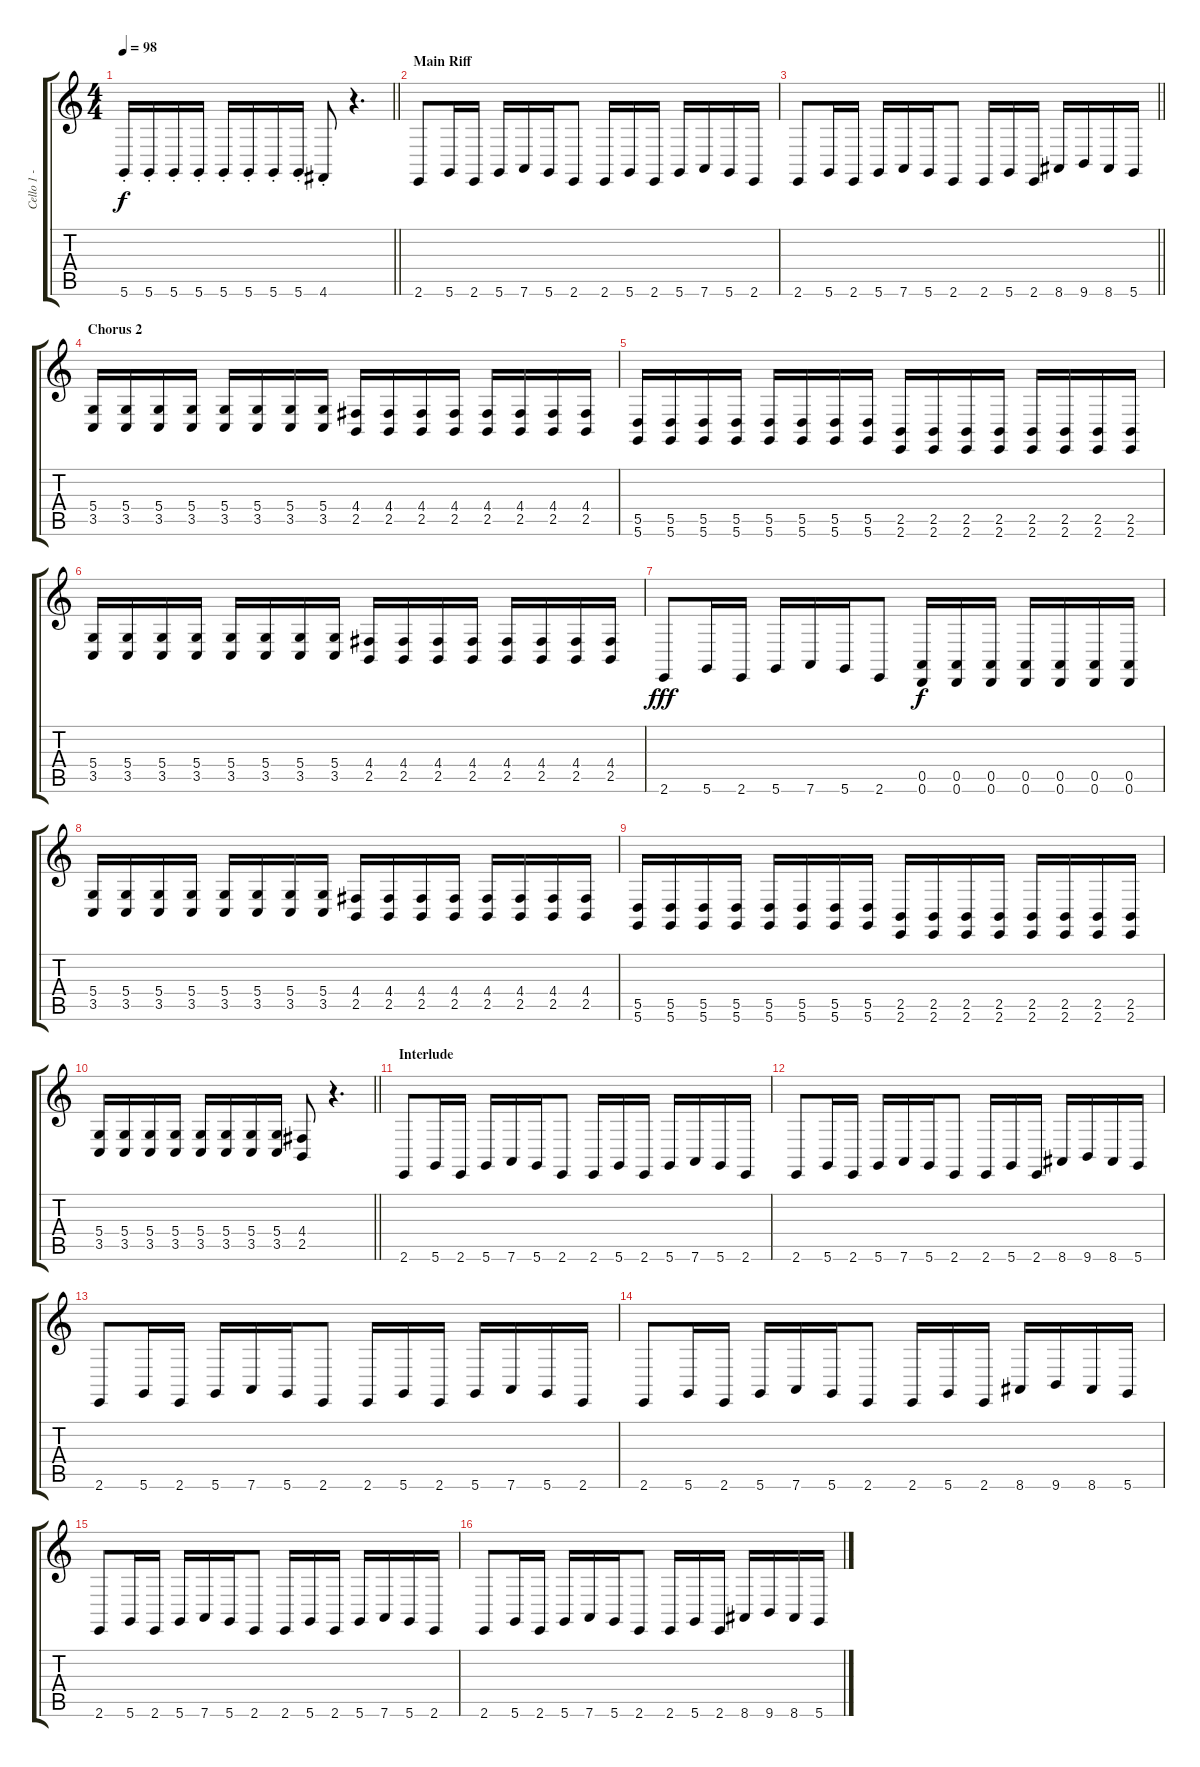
\track ("Cello 1 - Eicca" "Cello 1 - ") {instrument cello}
\staff {score tabs}
\tuning (E4 B3 G3 D3 A2 D2) {hide}
\ts (4 4)
\tempo 98
\clef g2
\barLineRight lightlight
\ks c
5.6{st}.16{dy f} 5.6{st}.16 5.6{st}.16 5.6{st}.16 5.6{st}.16 5.6{st}.16 5.6{st}.16 5.6{st}.16 4.6{st}.8 r.4{d} |
\section ("" "Main Riff")
2.6.8{balance 8} 5.6.16 2.6.16 5.6.16 7.6.16 5.6.16 2.6.8 2.6.16 5.6.16 2.6.16 5.6.16 7.6.16 5.6.16 2.6.16 |
\barLineRight lightlight
2.6.8 5.6.16 2.6.16 5.6.16 7.6.16 5.6.16 2.6.8 2.6.16 5.6.16 2.6.16 8.6.16 9.6.16 8.6.16 5.6.16 |
\section ("" "Chorus 2")
(5.4 3.5).16{balance 11} (5.4 3.5).16 (5.4 3.5).16 (5.4 3.5).16 (5.4 3.5).16 (5.4 3.5).16 (5.4 3.5).16 (5.4 3.5).16 (4.4 2.5).16 (4.4 2.5).16 (4.4 2.5).16 (4.4 2.5).16 (4.4 2.5).16 (4.4 2.5).16 (4.4 2.5).16 (4.4 2.5).16 |
(5.5 5.6).16 (5.5 5.6).16 (5.5 5.6).16 (5.5 5.6).16 (5.5 5.6).16 (5.5 5.6).16 (5.5 5.6).16 (5.5 5.6).16 (2.5 2.6).16 (2.5 2.6).16 (2.5 2.6).16 (2.5 2.6).16 (2.5 2.6).16 (2.5 2.6).16 (2.5 2.6).16 (2.5 2.6).16 |
(5.4 3.5).16 (5.4 3.5).16 (5.4 3.5).16 (5.4 3.5).16 (5.4 3.5).16 (5.4 3.5).16 (5.4 3.5).16 (5.4 3.5).16 (4.4 2.5).16 (4.4 2.5).16 (4.4 2.5).16 (4.4 2.5).16 (4.4 2.5).16 (4.4 2.5).16 (4.4 2.5).16 (4.4 2.5).16 |
2.6.8{dy fff} 5.6.16 2.6.16 5.6.16 7.6.16 5.6.16 2.6.8 (0.5 0.6).16{dy f} (0.5 0.6).16 (0.5 0.6).16 (0.5 0.6).16 (0.5 0.6).16 (0.5 0.6).16 (0.5 0.6).16 |
(5.4 3.5).16 (5.4 3.5).16 (5.4 3.5).16 (5.4 3.5).16 (5.4 3.5).16 (5.4 3.5).16 (5.4 3.5).16 (5.4 3.5).16 (4.4 2.5).16 (4.4 2.5).16 (4.4 2.5).16 (4.4 2.5).16 (4.4 2.5).16 (4.4 2.5).16 (4.4 2.5).16 (4.4 2.5).16 |
(5.5 5.6).16 (5.5 5.6).16 (5.5 5.6).16 (5.5 5.6).16 (5.5 5.6).16 (5.5 5.6).16 (5.5 5.6).16 (5.5 5.6).16 (2.5 2.6).16 (2.5 2.6).16 (2.5 2.6).16 (2.5 2.6).16 (2.5 2.6).16 (2.5 2.6).16 (2.5 2.6).16 (2.5 2.6).16 |
\barLineRight lightlight
(5.4 3.5).16 (5.4 3.5).16 (5.4 3.5).16 (5.4 3.5).16 (5.4 3.5).16 (5.4 3.5).16 (5.4 3.5).16 (5.4 3.5).16 (4.4 2.5).8 r.4{d} |
\section ("" "Interlude")
2.6.8{volume 8 balance 5} 5.6.16 2.6.16 5.6.16 7.6.16 5.6.16 2.6.8 2.6.16 5.6.16 2.6.16 5.6.16 7.6.16 5.6.16 2.6.16 |
2.6.8 5.6.16 2.6.16 5.6.16 7.6.16 5.6.16 2.6.8 2.6.16 5.6.16 2.6.16 8.6.16 9.6.16 8.6.16 5.6.16 |
2.6.8{balance 5} 5.6.16 2.6.16 5.6.16 7.6.16 5.6.16 2.6.8 2.6.16 5.6.16 2.6.16 5.6.16 7.6.16 5.6.16 2.6.16 |
2.6.8 5.6.16 2.6.16 5.6.16 7.6.16 5.6.16 2.6.8 2.6.16 5.6.16 2.6.16 8.6.16 9.6.16 8.6.16 5.6.16 |
2.6.8{balance 5} 5.6.16 2.6.16 5.6.16 7.6.16 5.6.16 2.6.8 2.6.16 5.6.16 2.6.16 5.6.16 7.6.16 5.6.16 2.6.16 |
2.6.8 5.6.16 2.6.16 5.6.16 7.6.16 5.6.16 2.6.8 2.6.16 5.6.16 2.6.16 8.6.16 9.6.16 8.6.16 5.6.16
